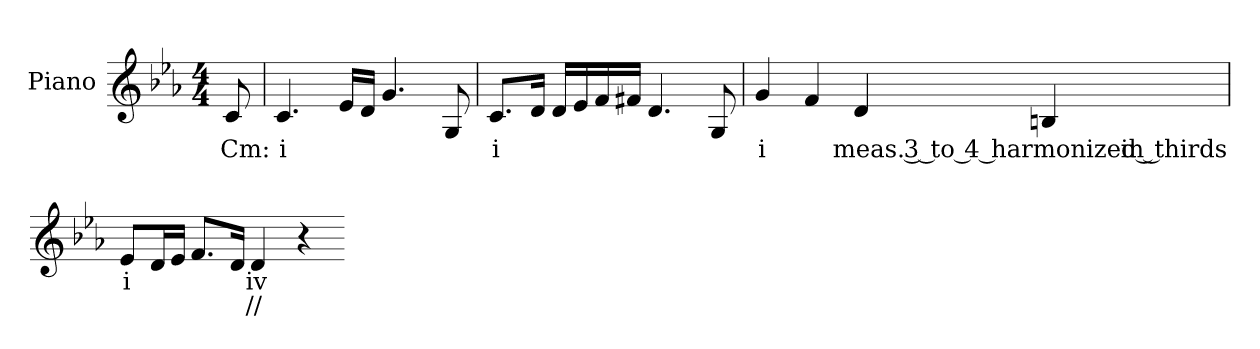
**kern	**text	**text
*part1	*part1	*part1
*staff1	*staff1	*staff1
*I"Piano	*	*
*I'Pno.	*	*
!!LO:PB:g=z
*clefG2	*	*
*k[b-e-a-]	*	*
*c:	*	*
*M4/4	*	*
*MM90	*	*
=	=	=
!	!LO:LY:b:color=#000000	!
8ci/	Cm:	.
=	=	=
!	!LO:LY:b:color=#000000	!
4.ci/	i	.
16e-i/LL	.	.
16di/JJ	.	.
4.gi/	.	.
8Gi/	.	.
=	=	=
!	!LO:LY:b:color=#000000	!
8.ci/L	i	.
16di/Jk	.	.
16di/LL	.	.
16e-i/	.	.
16fi/	.	.
16f#Xi/JJ	.	.
4.di/	.	.
8Gi/	.	.
=	=	=
!	!LO:LY:b:color=#000000	!
4gi/	i	.
4fi/	.	.
!	!LO:LY:b:color=#000000	!
4di/	meas. 3 to 4 harmonized in thirds	.
4Bni/	.	.
=1	=1	=1
!	!LO:LY:b:color=#000000	!
8e-i/L	i	.
16di/L	.	.
16e-i/JJ	.	.
8.fi/L	.	.
16di/Jk	.	.
!	!LO:LY:b:color=#000000	!LO:LY:b:color=#000000
4di/	iv	//
4r	.	.
=-	=-	=-
*-	*-	*-
